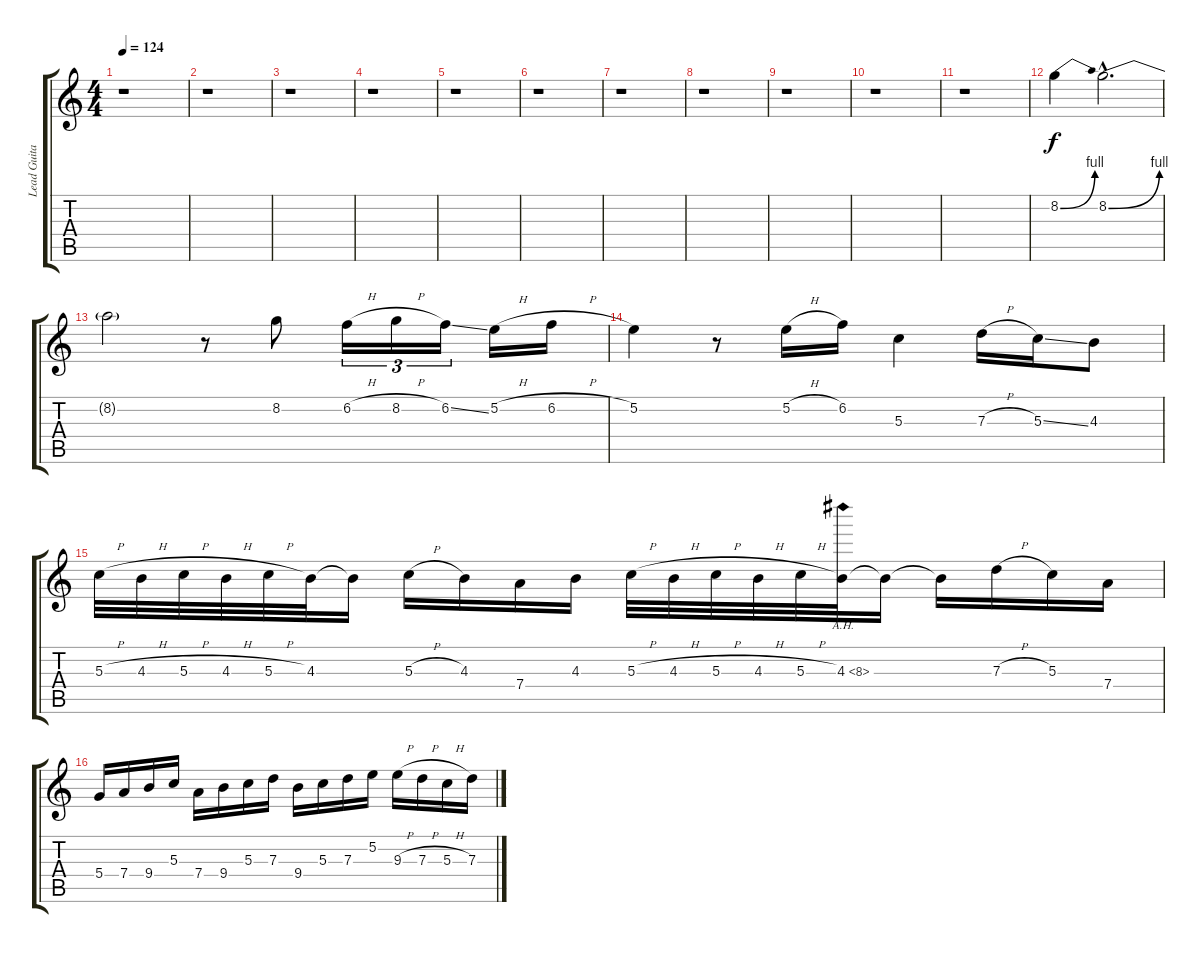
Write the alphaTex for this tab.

\track ("Lead Guitar" "Lead Guita") {instrument distortionguitar}
\staff {score tabs}
\tuning (E4 B3 G3 D3 A2 E2) {hide}
\ts (4 4)
\tempo 124
\clef g2
\ks c
r.1{dy f} |
r.1 |
r.1 |
r.1 |
r.1 |
r.1 |
r.1 |
r.1 |
r.1 |
r.1 |
r.1 |
8.2{be (bend 0 0 60 4)}.4 8.2{be (bend 0 0 60 4) hac}.2{d} |
8.2{t}.2 r.8 8.2.8 6.2{h}.16{tu (3 2)} 8.2{h}.16{tu (3 2)} 6.2{ss}.16{tu (3 2)} 5.2{h}.16 6.2{h}.16 |
5.2.4 r.8 5.2{h}.16 6.2.16 5.3.4 7.3{h}.16 5.3{ss}.16 4.3.8 |
5.3{h}.32 4.3{h}.32 5.3{h}.32 4.3{h}.32 5.3{h}.32 4.3.32 4.3{t}.16 5.3{h}.16 4.3.16 7.4.16 4.3.16 5.3{h}.32 4.3{h}.32 5.3{h}.32 4.3{h}.32 5.3{h}.32 4.3{ah 4}.32 4.3{t}.16 4.3{t}.16 7.3{h}.16 5.3.16 7.4.16 |
5.4.16 7.4.16 9.4.16 5.3.16 7.4.16 9.4.16 5.3.16 7.3.16 9.4.16 5.3.16 7.3.16 5.2.16 9.3{h}.16 7.3{h}.16 5.3{h}.16 7.3{ss}.16
